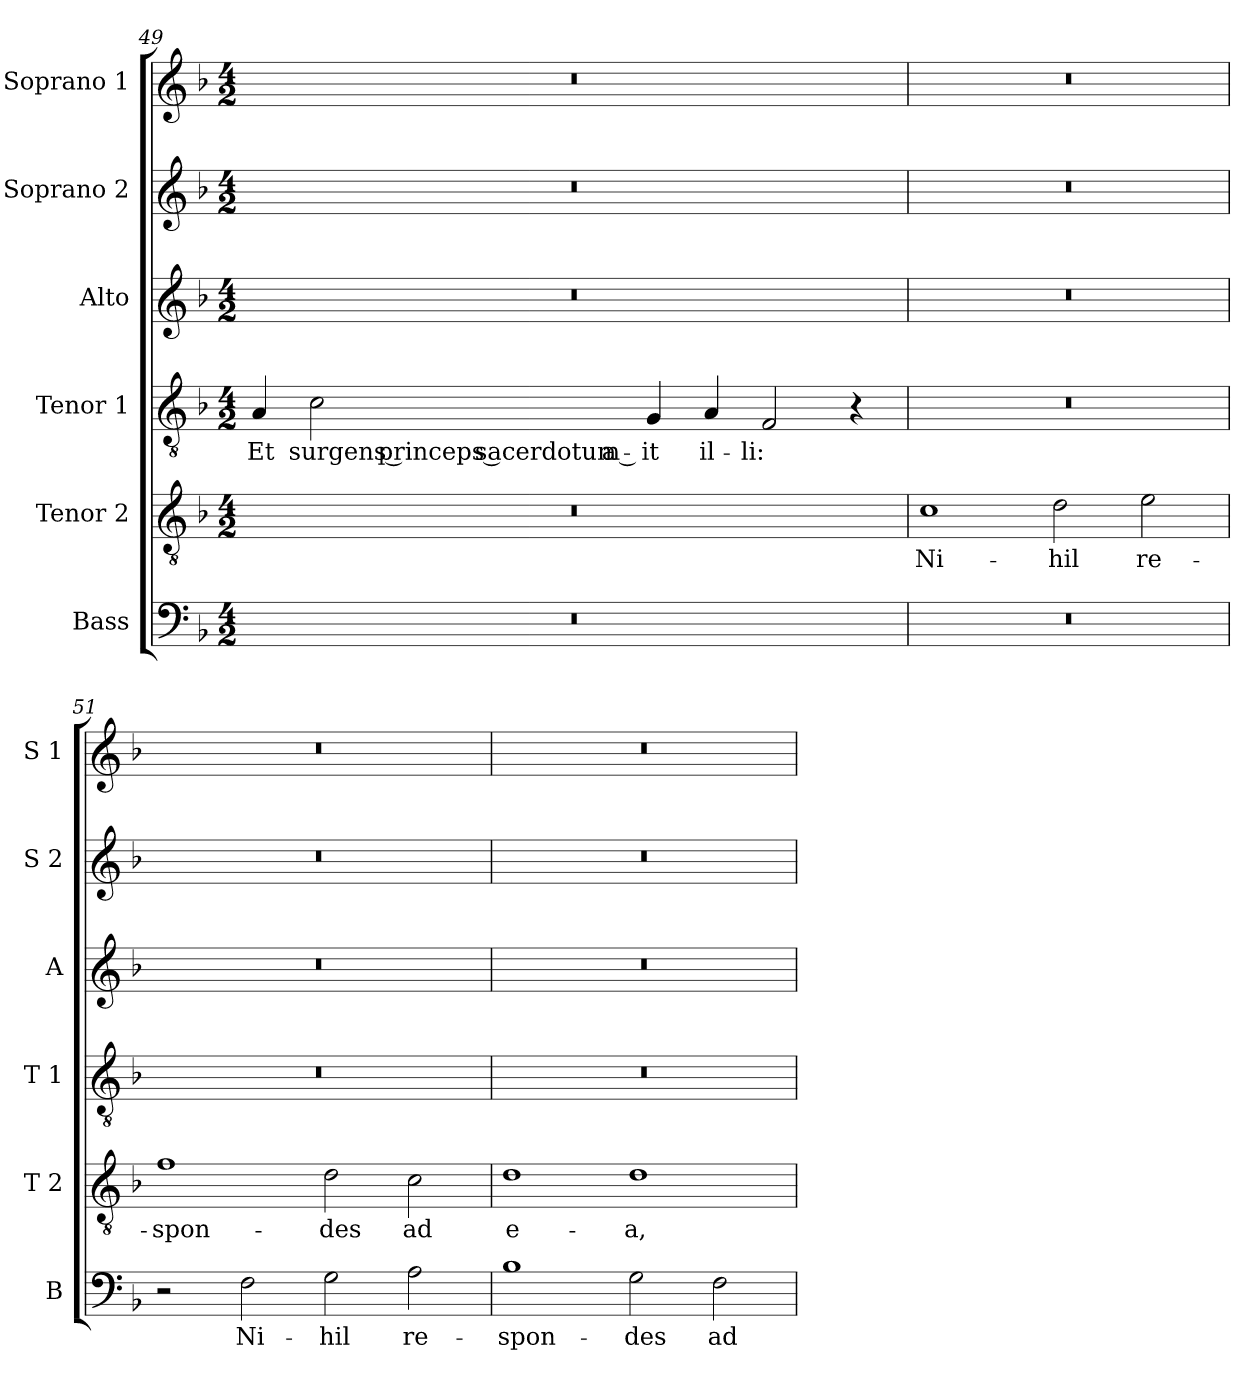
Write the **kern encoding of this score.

**kern	**text	**kern	**text	**kern	**text	**kern	**kern	**kern
*part6	*part6	*part5	*part5	*part4	*part4	*part3	*part2	*part1
*staff6	*staff6	*staff5	*staff5	*staff4	*staff4	*staff3	*staff2	*staff1
*I"Bass	*	*I"Tenor 2	*	*I"Tenor 1	*	*I"Alto	*I"Soprano 2	*I"Soprano 1
*I'B	*	*I'T 2	*	*I'T 1	*	*I'A	*I'S 2	*I'S 1
*clefF4	*	*clefGv2	*	*clefGv2	*	*clefG2	*clefG2	*clefG2
*k[b-]	*	*k[b-]	*	*k[b-]	*	*k[b-]	*k[b-]	*k[b-]
*F:	*	*F:	*	*F:	*	*F:	*F:	*F:
*M4/2	*	*M4/2	*	*M4/2	*	*M4/2	*M4/2	*M4/2
=49	=49	=49	=49	=49	=49	=49	=49	=49
!	!	!	!	!	!LO:LY:b	!	!	!
0r	.	0r	.	4A/	Et	0r	0r	0r
!	!	!	!	!	!LO:LY:b	!	!	!
.	.	.	.	2c\	surgens princeps sacerdotum a-	.	.	.
!	!	!	!	!	!LO:LY:b	!	!	!
.	.	.	.	4G/	-it	.	.	.
!	!	!	!	!	!LO:LY:b	!	!	!
.	.	.	.	4A/	il-	.	.	.
!	!	!	!	!	!LO:LY:b	!	!	!
.	.	.	.	2F/	-li:	.	.	.
.	.	.	.	4r	.	.	.	.
!!LO:LB:g=z
=50	=50	=50	=50	=50	=50	=50	=50	=50
!	!	!	!LO:LY:b	!	!	!	!	!
0r	.	1c	Ni-	0r	.	0r	0r	0r
!	!	!	!LO:LY:b	!	!	!	!	!
.	.	2d\	-hil	.	.	.	.	.
!	!	!	!LO:LY:b	!	!	!	!	!
.	.	2e\	re-	.	.	.	.	.
=51	=51	=51	=51	=51	=51	=51	=51	=51
!	!	!	!LO:LY:b	!	!	!	!	!
2r	.	1f	-spon-	0r	.	0r	0r	0r
!	!LO:LY:b	!	!	!	!	!	!	!
2F\	Ni-	.	.	.	.	.	.	.
!	!LO:LY:b	!	!	!	!	!	!	!
!	!	!	!LO:LY:b	!	!	!	!	!
2G\	-hil	2d\	-des	.	.	.	.	.
!	!LO:LY:b	!	!	!	!	!	!	!
!	!	!	!LO:LY:b	!	!	!	!	!
2A\	re-	2c\	ad	.	.	.	.	.
=52	=52	=52	=52	=52	=52	=52	=52	=52
!	!LO:LY:b	!	!	!	!	!	!	!
!	!	!	!LO:LY:b	!	!	!	!	!
1B-	-spon-	1d	e-	0r	.	0r	0r	0r
!	!LO:LY:b	!	!	!	!	!	!	!
!	!	!	!LO:LY:b	!	!	!	!	!
2G\	-des	1d	-a,	.	.	.	.	.
!	!LO:LY:b	!	!	!	!	!	!	!
2F\	ad	.	.	.	.	.	.	.
=	=	=	=	=	=	=	=	=
*-	*-	*-	*-	*-	*-	*-	*-	*-
